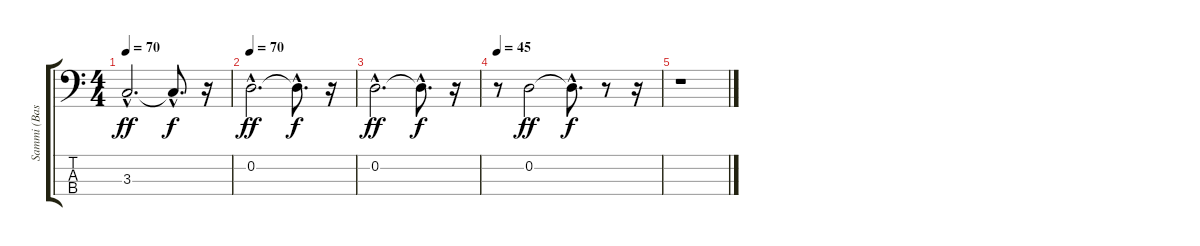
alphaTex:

\track ("Sammi (Bass Guitar)" "Sammi (Bas") {instrument electricbassfinger}
\staff {score tabs}
\tuning (G2 D2 A1 E1) {hide}
\ts (4 4)
\tempo 70
\clef f4
\ks c
3.3{hac}.2{d dy ff} 3.3{hac t}.8{d dy f} r.16 |
\tempo 70
0.2{hac}.2{d dy ff} 0.2{hac t}.8{d dy f} r.16 |
0.2{hac}.2{d dy ff} 0.2{hac t}.8{d dy f} r.16 |
\tempo 45
r.8 0.2.2{dy ff} 0.2{hac t}.8{d dy f} r.8 r.16 |
r.1
